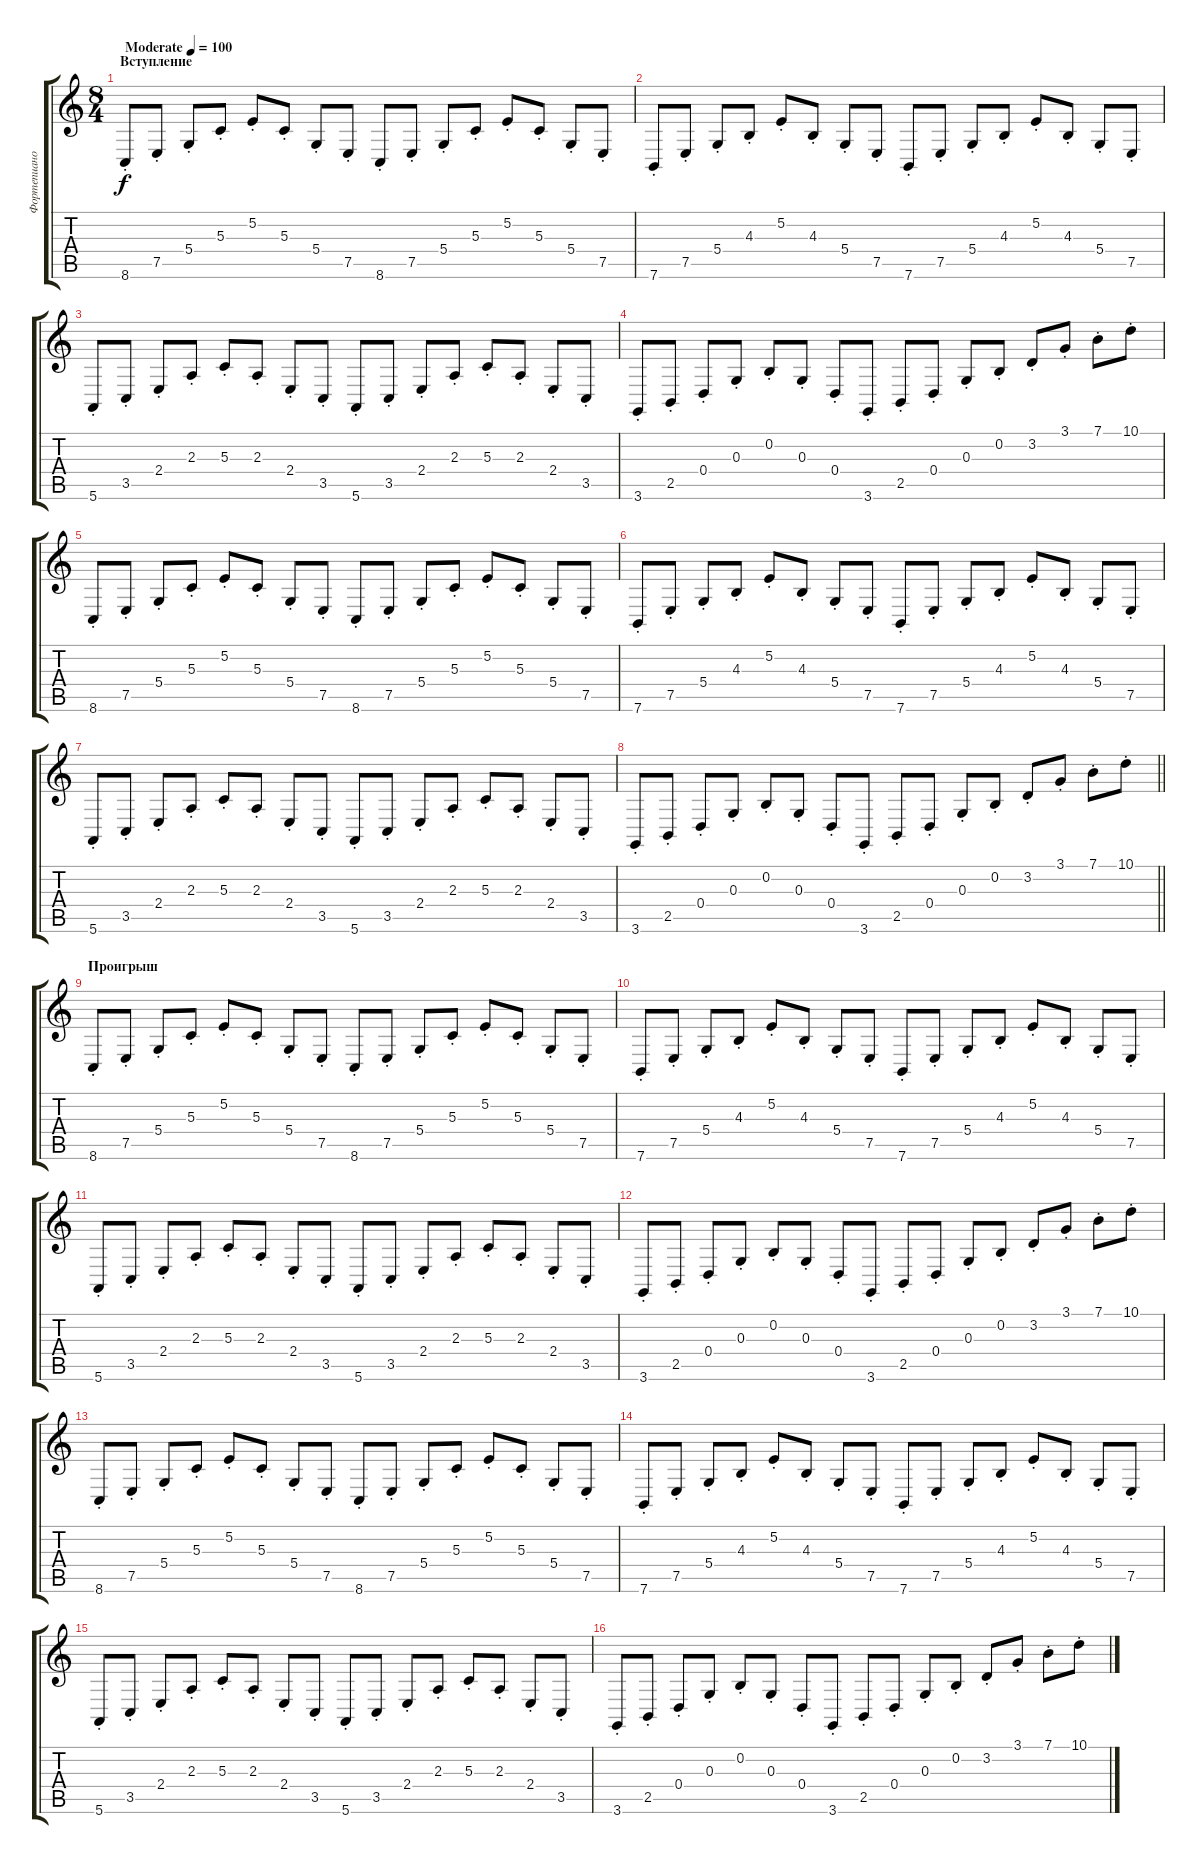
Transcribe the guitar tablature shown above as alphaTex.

\track ("Фортепиано" "Фортепиано") {instrument electricgrandpiano}
\staff {score tabs}
\tuning (E4 B3 G3 D3 A2 E2) {hide}
\ts (8 4)
\section ("" "Вступление")
\tempo (100 "Moderate")
\clef g2
\ks c
8.6{st}.8{dy f instrument electricgrandpiano} 7.5{st}.8 5.4{st}.8 5.3{st}.8 5.2{st}.8 5.3{st}.8 5.4{st}.8 7.5{st}.8 8.6{st}.8 7.5{st}.8 5.4{st}.8 5.3{st}.8 5.2{st}.8 5.3{st}.8 5.4{st}.8 7.5{st}.8 |
7.6{st}.8 7.5{st}.8 5.4{st}.8 4.3{st}.8 5.2{st}.8 4.3{st}.8 5.4{st}.8 7.5{st}.8 7.6{st}.8 7.5{st}.8 5.4{st}.8 4.3{st}.8 5.2{st}.8 4.3{st}.8 5.4{st}.8 7.5{st}.8 |
5.6{st}.8 3.5{st}.8 2.4{st}.8 2.3{st}.8 5.3{st}.8 2.3{st}.8 2.4{st}.8 3.5{st}.8 5.6{st}.8 3.5{st}.8 2.4{st}.8 2.3{st}.8 5.3{st}.8 2.3{st}.8 2.4{st}.8 3.5{st}.8 |
3.6{st}.8 2.5{st}.8 0.4{st}.8 0.3{st}.8 0.2{st}.8 0.3{st}.8 0.4{st}.8 3.6{st}.8 2.5{st}.8 0.4{st}.8 0.3{st}.8 0.2{st}.8 3.2{st}.8 3.1{st}.8 7.1{st}.8 10.1{st}.8 |
8.6{st}.8 7.5{st}.8 5.4{st}.8 5.3{st}.8 5.2{st}.8 5.3{st}.8 5.4{st}.8 7.5{st}.8 8.6{st}.8 7.5{st}.8 5.4{st}.8 5.3{st}.8 5.2{st}.8 5.3{st}.8 5.4{st}.8 7.5{st}.8 |
7.6{st}.8 7.5{st}.8 5.4{st}.8 4.3{st}.8 5.2{st}.8 4.3{st}.8 5.4{st}.8 7.5{st}.8 7.6{st}.8 7.5{st}.8 5.4{st}.8 4.3{st}.8 5.2{st}.8 4.3{st}.8 5.4{st}.8 7.5{st}.8 |
5.6{st}.8 3.5{st}.8 2.4{st}.8 2.3{st}.8 5.3{st}.8 2.3{st}.8 2.4{st}.8 3.5{st}.8 5.6{st}.8 3.5{st}.8 2.4{st}.8 2.3{st}.8 5.3{st}.8 2.3{st}.8 2.4{st}.8 3.5{st}.8 |
\barLineRight lightlight
3.6{st}.8 2.5{st}.8 0.4{st}.8 0.3{st}.8 0.2{st}.8 0.3{st}.8 0.4{st}.8 3.6{st}.8 2.5{st}.8 0.4{st}.8 0.3{st}.8 0.2{st}.8 3.2{st}.8 3.1{st}.8 7.1{st}.8 10.1{st}.8 |
\section ("" "Проигрыш")
8.6{st}.8 7.5{st}.8 5.4{st}.8 5.3{st}.8 5.2{st}.8 5.3{st}.8 5.4{st}.8 7.5{st}.8 8.6{st}.8 7.5{st}.8 5.4{st}.8 5.3{st}.8 5.2{st}.8 5.3{st}.8 5.4{st}.8 7.5{st}.8 |
7.6{st}.8 7.5{st}.8 5.4{st}.8 4.3{st}.8 5.2{st}.8 4.3{st}.8 5.4{st}.8 7.5{st}.8 7.6{st}.8 7.5{st}.8 5.4{st}.8 4.3{st}.8 5.2{st}.8 4.3{st}.8 5.4{st}.8 7.5{st}.8 |
5.6{st}.8 3.5{st}.8 2.4{st}.8 2.3{st}.8 5.3{st}.8 2.3{st}.8 2.4{st}.8 3.5{st}.8 5.6{st}.8 3.5{st}.8 2.4{st}.8 2.3{st}.8 5.3{st}.8 2.3{st}.8 2.4{st}.8 3.5{st}.8 |
3.6{st}.8 2.5{st}.8 0.4{st}.8 0.3{st}.8 0.2{st}.8 0.3{st}.8 0.4{st}.8 3.6{st}.8 2.5{st}.8 0.4{st}.8 0.3{st}.8 0.2{st}.8 3.2{st}.8 3.1{st}.8 7.1{st}.8 10.1{st}.8 |
8.6{st}.8 7.5{st}.8 5.4{st}.8 5.3{st}.8 5.2{st}.8 5.3{st}.8 5.4{st}.8 7.5{st}.8 8.6{st}.8 7.5{st}.8 5.4{st}.8 5.3{st}.8 5.2{st}.8 5.3{st}.8 5.4{st}.8 7.5{st}.8 |
7.6{st}.8 7.5{st}.8 5.4{st}.8 4.3{st}.8 5.2{st}.8 4.3{st}.8 5.4{st}.8 7.5{st}.8 7.6{st}.8 7.5{st}.8 5.4{st}.8 4.3{st}.8 5.2{st}.8 4.3{st}.8 5.4{st}.8 7.5{st}.8 |
5.6{st}.8 3.5{st}.8 2.4{st}.8 2.3{st}.8 5.3{st}.8 2.3{st}.8 2.4{st}.8 3.5{st}.8 5.6{st}.8 3.5{st}.8 2.4{st}.8 2.3{st}.8 5.3{st}.8 2.3{st}.8 2.4{st}.8 3.5{st}.8 |
3.6{st}.8 2.5{st}.8 0.4{st}.8 0.3{st}.8 0.2{st}.8 0.3{st}.8 0.4{st}.8 3.6{st}.8 2.5{st}.8 0.4{st}.8 0.3{st}.8 0.2{st}.8 3.2{st}.8 3.1{st}.8 7.1{st}.8 10.1{st}.8
